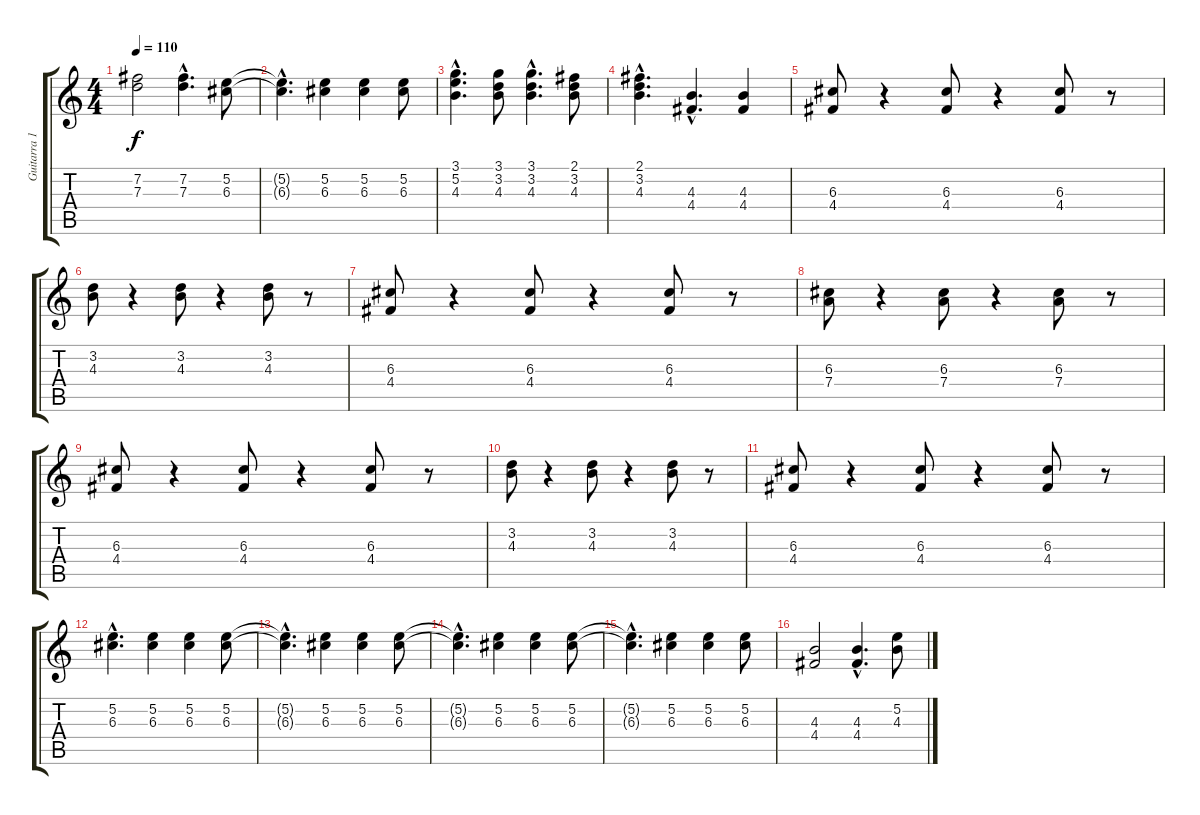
\track ("Guitarra 1" "Guitarra 1") {instrument distortionguitar}
\staff {score tabs}
\tuning (E4 B3 G3 D3 A2 E2) {hide}
\ts (4 4)
\tempo 110
\clef g2
\ks c
(7.2 7.3).2{dy f} (7.2{hac} 7.3{hac}).4{d} (5.2 6.3).8 |
(5.2{hac t} 6.3{hac t}).4{d} (5.2 6.3).4 (5.2 6.3).4 (5.2 6.3).8 |
(3.1{hac} 5.2{hac} 4.3{hac}).4{d} (3.1 3.2 4.3).8 (3.1{hac} 3.2{hac} 4.3{hac}).4{d} (2.1 3.2 4.3).8 |
(2.1{hac} 3.2{hac} 4.3{hac}).4{d} (4.3{hac} 4.4{hac}).4{d} (4.3 4.4).4 |
(6.3 4.4).8 r.4 (6.3 4.4).8 r.4 (6.3 4.4).8 r.8 |
(3.2 4.3).8 r.4 (3.2 4.3).8 r.4 (3.2 4.3).8 r.8 |
(6.3 4.4).8 r.4 (6.3 4.4).8 r.4 (6.3 4.4).8 r.8 |
(6.3 7.4).8 r.4 (6.3 7.4).8 r.4 (6.3 7.4).8 r.8 |
(6.3 4.4).8 r.4 (6.3 4.4).8 r.4 (6.3 4.4).8 r.8 |
(3.2 4.3).8 r.4 (3.2 4.3).8 r.4 (3.2 4.3).8 r.8 |
(6.3 4.4).8 r.4 (6.3 4.4).8 r.4 (6.3 4.4).8 r.8 |
(5.2{hac} 6.3{hac}).4{d} (5.2 6.3).4 (5.2 6.3).4 (5.2 6.3).8 |
(5.2{hac t} 6.3{hac t}).4{d} (5.2 6.3).4 (5.2 6.3).4 (5.2 6.3).8 |
(5.2{hac t} 6.3{hac t}).4{d} (5.2 6.3).4 (5.2 6.3).4 (5.2 6.3).8 |
(5.2{hac t} 6.3{hac t}).4{d} (5.2 6.3).4 (5.2 6.3).4 (5.2 6.3).8 |
(4.3 4.4).2 (4.3{hac} 4.4{hac}).4{d} (5.2 4.3).8
